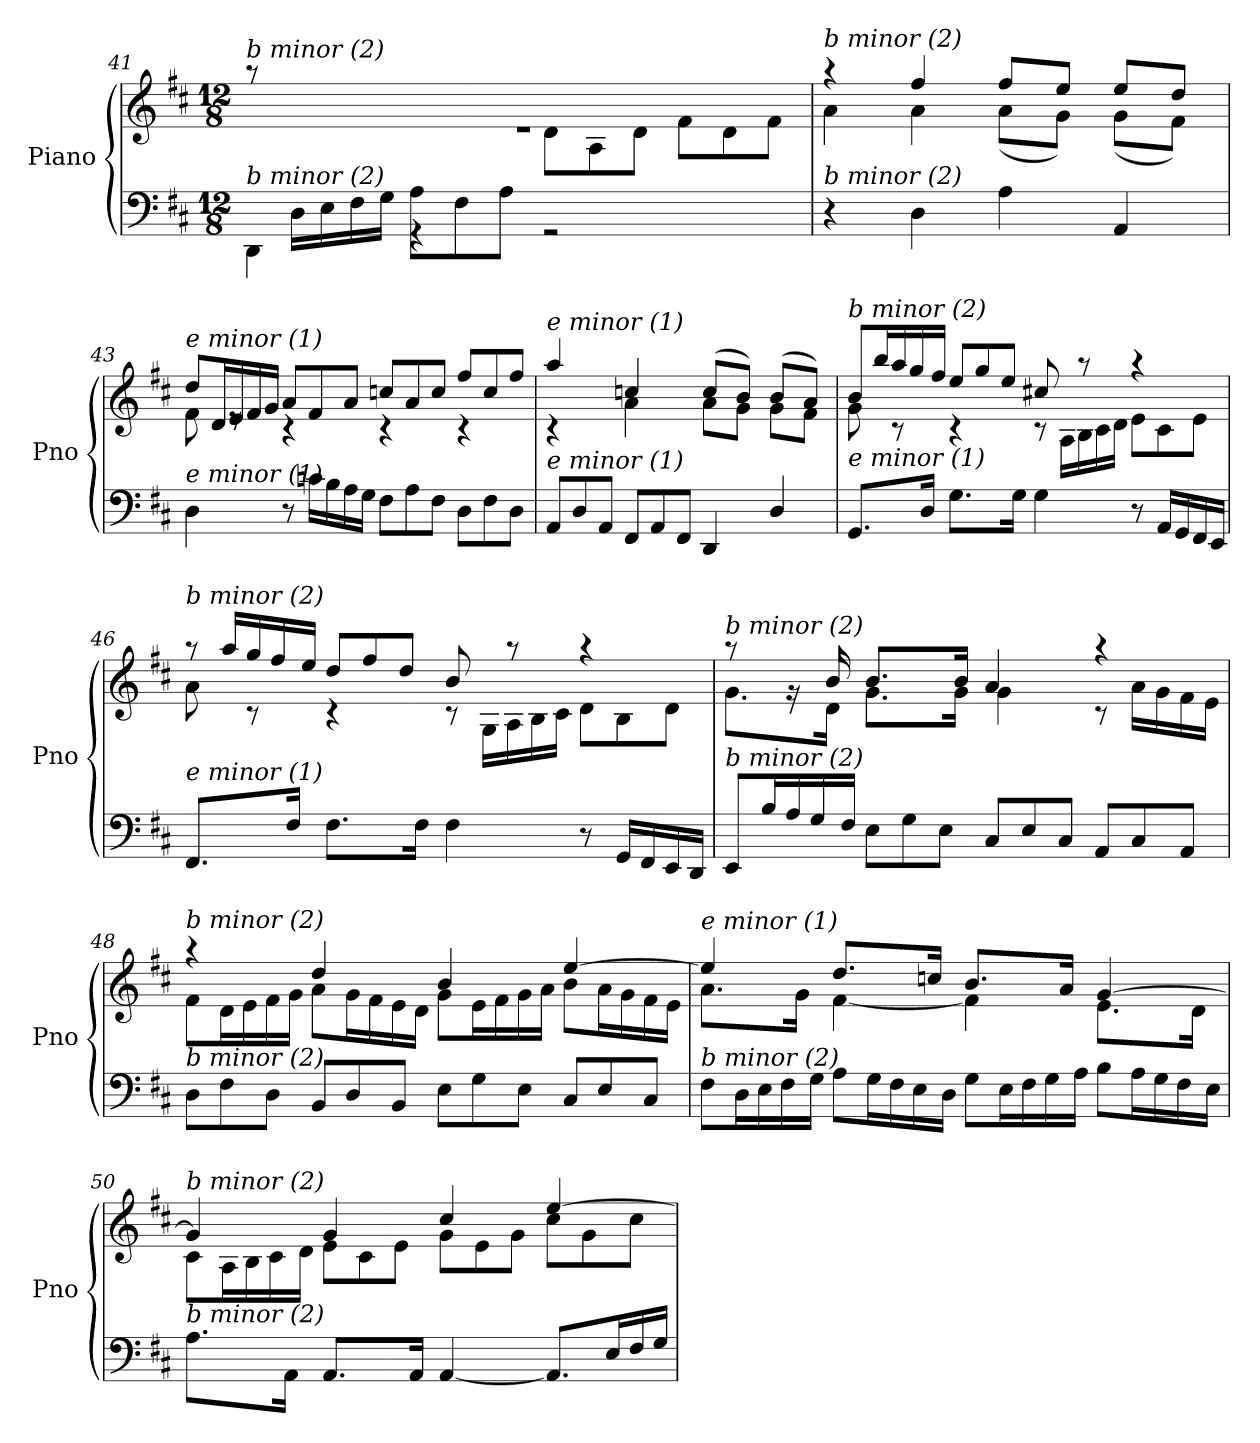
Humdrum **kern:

**kern	**kern
*part1	*part1
*staff2	*staff1
*I"Piano	*
*I'Pno	*
!!LO:LB:g=z
*clefF4	*clefG2
*k[f#c#]	*k[f#c#]
*D:	*D:
*M12/8	*M12/8
=41	=41
*^	*
*	*Xtuplet	*
*	*	*^
!	!	!LO:TX:i:t=b minor (2)	!
!LO:TX:i:t=b minor (2)	!	!	!
8ryy	8%3DD\	1.re	8raa
16D\LL	.	.	2ryy
16E\	.	.	.
16F#\	.	.	.
16G\JJ	.	.	.
8A\L	8%3rGG	.	.
8F#\	.	.	.
8A\J	.	.	8ryy
2.ryy	4%3rGG	.	8d\L
.	.	.	8A\
.	.	.	8d\J
.	.	.	8f#\L
.	.	.	8d\
.	.	.	8f#\J
*v	*v	*	*
=42	=42	=42
*	*Xtuplet	*
!	!LO:TX:i:t=b minor (2)	!
!LO:TX:i:t=b minor (2)	!	!
8%3r	8%3raa	8%3a\
8%3D\	8%3ff#/	8%3a\
8%3A\	16%3ff#/L	(<16%3a\L
.	16%3ee/J	16%3g\J)
8%3AA/	16%3ee/L	(<16%3g\L
.	16%3dd/J	16%3f#\J)
=43	=43	=43
!	!LO:TX:i:t=e minor (1)	!
!LO:TX:i:t=e minor (1)	!	!
8%3D\	8dd/L	16%3f#\
.	16d/L	.
.	16e/	16%3re
.	16f#/	.
.	16g/JJ	.
8r	8a/L	8%3rc
16cn\LL	8f#/	.
16B\	.	.
16A\	8a/J	.
16G\JJ	.	.
8F#\L	8ccn/L	8%3rc
8A\	8a/	.
8F#\J	8cc/J	.
8D\L	8ff#/L	8%3rc
8F#\	8cc/	.
8D\J	8ff#/J	.
!!LO:LB:g=z	!!
=44	=44	=44
!	!LO:TX:i:t=e minor (1)	!
!LO:TX:i:t=e minor (1)	!	!
8AA/L	8%3aa/	8%3rc
8D/	.	.
8AA/J	.	.
8FF#/L	8%3ccn/	8%3a\
8AA/	.	.
8FF#/J	.	.
8%3DD/	(>16%3cc/L	16%3a\L
.	16%3b/J)	16%3g\J
8%3D/	(>16%3b/L	16%3g\L
.	16%3a/J)	16%3f#\J
=45	=45	=45
!	!LO:TX:i:t=b minor (2)	!
!LO:TX:i:t=e minor (1)	!	!
16%3.GG/L	8b/L	16%3g\
.	16bb/L	.
.	16aa/	16%3rc
.	16gg/	.
32%3D/Jk	.	.
.	16ff#/JJ	.
16%3.G\L	8ee/L	8%3rc
.	8gg/	.
.	8ee/J	.
32%3G\Jk	.	.
8%3G\	16%3cc#X/	8rc
.	.	16A\LL
.	16%3raa	16B\
.	.	16c#\
.	.	16d\JJ
8r	8%3raa	8e\L
16AA/LL	.	8c#\
16GG/	.	.
16FF#/	.	8e\J
16EE/JJ	.	.
!!LO:PB:g=z	!!
=46	=46	=46
!	!LO:TX:i:t=b minor (2)	!
!LO:TX:i:t=e minor (1)	!	!
16%3.FF#/L	8raa	16%3a\
.	16aa/LL	.
.	16gg/	16%3rc
.	16ff#/	.
32%3F#/Jk	.	.
.	16ee/JJ	.
16%3.F#\L	8dd/L	8%3rc
.	8ff#/	.
.	8dd/J	.
32%3F#\Jk	.	.
8%3F#\	16%3b/	8rc
.	.	16G\LL
.	16%3raa	16A\
.	.	16B\
.	.	16c#\JJ
8r	8%3raa	8d\L
16GG/LL	.	8B\
16FF#/	.	.
16EE/	.	8d\J
16DD/JJ	.	.
!!LO:LB:g=z	!!
=47	=47	=47
!	!LO:TX:i:t=b minor (2)	!
!LO:TX:i:t=b minor (2)	!	!
8EE/L	16%3raa	16%3.g\L
16B/L	.	.
16A/	32%3rg	.
16G/	.	.
.	32%3b/	32%3d\Jk
16F#/JJ	.	.
8E\L	16%3.b/L	16%3.g\L
8G\	.	.
8E\J	.	.
.	32%3b/Jk	32%3g\Jk
8C#/L	8%3a/	8%3g\
8E/	.	.
8C#/J	.	.
8AA/L	8%3raa	8rc
8C#/	.	16a\LL
.	.	16g\
8AA/J	.	16f#\
.	.	16e\JJ
=48	=48	=48
!	!LO:TX:i:t=b minor (2)	!
!LO:TX:i:t=b minor (2)	!	!
8D\L	8%3raa	8f#\L
8F#\	.	16d\L
.	.	16e\
8D\J	.	16f#\
.	.	16g\JJ
8BB/L	8%3dd/	8a\L
8D/	.	16g\L
.	.	16f#\
8BB/J	.	16e\
.	.	16d\JJ
8E\L	8%3b/	8g\L
8G\	.	16e\L
.	.	16f#\
8E\J	.	16g\
.	.	16a\JJ
8C#/L	[8%3ee/	8b\L
8E/	.	16a\L
.	.	16g\
8C#/J	.	16f#\
.	.	16e\JJ
!!LO:LB:g=z	!!
=49	=49	=49
!	!LO:TX:i:t=e minor (1)	!
!LO:TX:i:t=b minor (2)	!	!
8F#\L	8%3ee/]	16%3.a\L
16D\L	.	.
16E\	.	.
16F#\	.	.
.	.	32%3g\Jk
16G\JJ	.	.
8A\L	16%3.dd/L	[8%3f#\
16G\L	.	.
16F#\	.	.
16E\	.	.
.	32%3ccn/Jk	.
16D\JJ	.	.
8G\L	16%3.b/L	8%3f#\]
16E\L	.	.
16F#\	.	.
16G\	.	.
.	32%3a/Jk	.
16A\JJ	.	.
8B\L	[8%3g/	16%3.e\L
16A\L	.	.
16G\	.	.
16F#\	.	.
.	.	32%3d\Jk
16E\JJ	.	.
=50	=50	=50
!	!LO:TX:i:t=b minor (2)	!
!LO:TX:i:t=b minor (2)	!	!
16%3.A\L	8%3g/]	8c#\L
.	.	16A\L
.	.	16B\
.	.	16c#\
32%3AA\Jk	.	.
.	.	16d\JJ
16%3.AA/L	8%3g/	8e\L
.	.	8c#\
.	.	8e\J
32%3AA/Jk	.	.
[8%3AA/	8%3cc#/	8g\L
.	.	8e\
.	.	8g\J
8.AA/L]	[8%3ee/	8cc#\L
.	.	8g\
16E/L	.	.
16F#/	.	8cc#\J
16G/JJ	.	.
*	*v	*v
=	=
*-	*-
